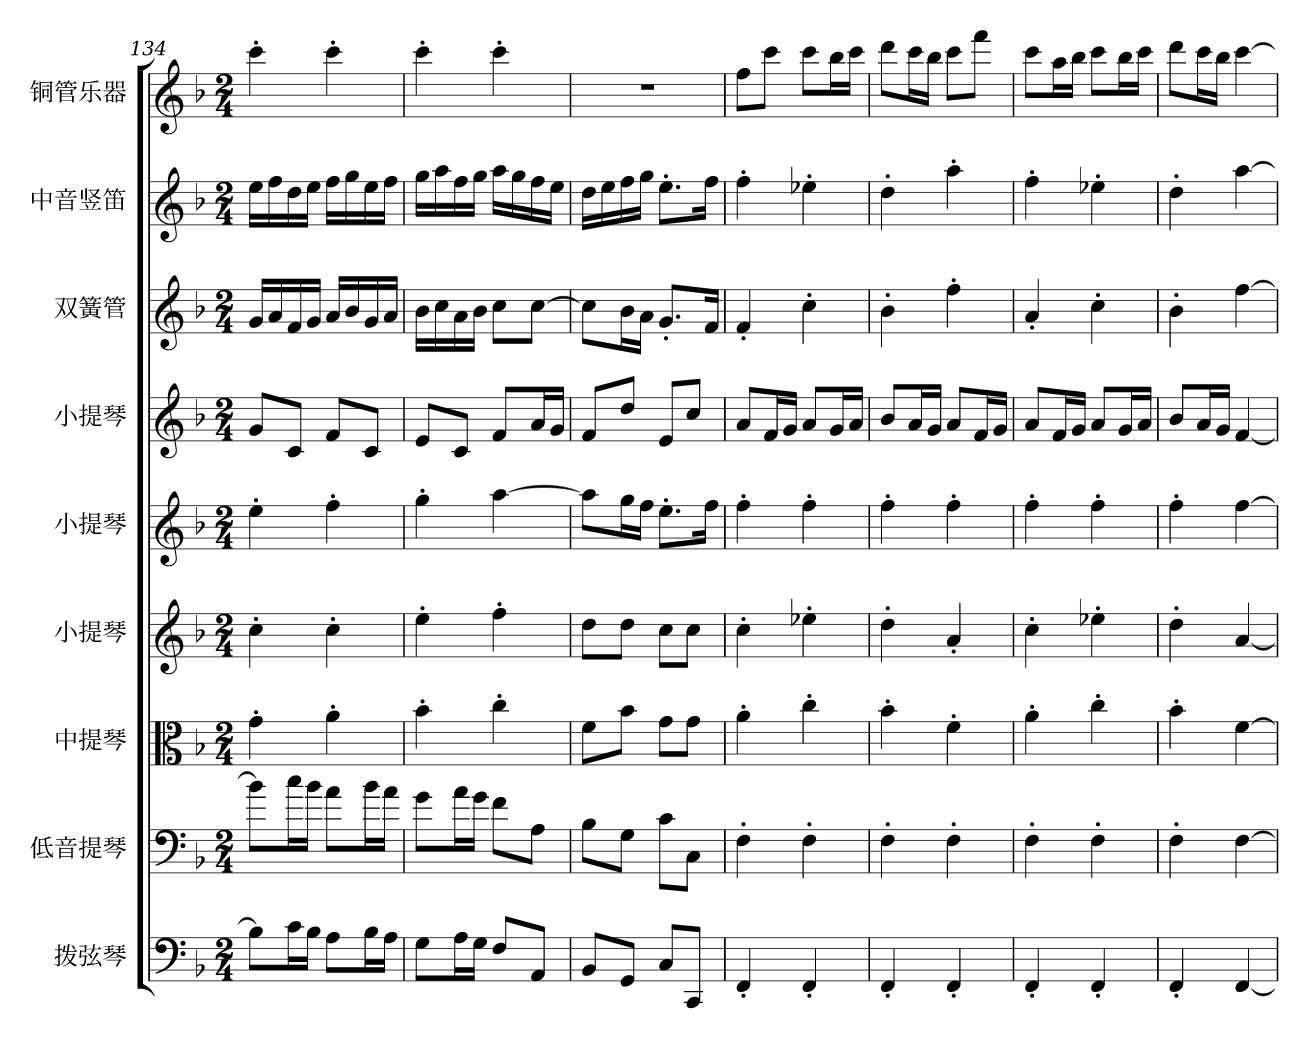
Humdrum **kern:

**kern	**kern	**kern	**kern	**kern	**kern	**kern	**kern	**kern
*part9	*part8	*part7	*part6	*part5	*part4	*part3	*part2	*part1
*staff9	*staff8	*staff7	*staff6	*staff5	*staff4	*staff3	*staff2	*staff1
*I"拨弦琴	*I"低音提琴	*I"中提琴	*I"小提琴	*I"小提琴	*I"小提琴	*I"双簧管	*I"中音竖笛	*I"铜管乐器
!!LO:PB:g=z
*clefF4	*clefF4	*clefC3	*clefG2	*clefG2	*clefG2	*clefG2	*clefG2	*clefG2
*	*ITrd7c12	*	*	*	*	*	*	*
*k[b-]	*k[b-]	*k[b-]	*k[b-]	*k[b-]	*k[b-]	*k[b-]	*k[b-]	*k[b-]
*M2/4	*M2/4	*M2/4	*M2/4	*M2/4	*M2/4	*M2/4	*M2/4	*M2/4
=134	=134	=134	=134	=134	=134	=134	=134	=134
8B-\L]	8B-\L]	4g'\	4cc'\	4ee'\	8g/L	16g/LL	16ee\LL	4ccc'\
.	.	.	.	.	.	16a/	16ff\	.
16c\L	16c\L	.	.	.	8c/J	16f/	16dd\	.
16B-\JJ	16B-\JJ	.	.	.	.	16g/JJ	16ee\JJ	.
8A\L	8A\L	4a'\	4cc'\	4ff'\	8f/L	16a/LL	16ff\LL	4ccc'\
.	.	.	.	.	.	16b-/	16gg\	.
16B-\L	16B-\L	.	.	.	8c/J	16g/	16ee\	.
16A\JJ	16A\JJ	.	.	.	.	16a/JJ	16ff\JJ	.
=135	=135	=135	=135	=135	=135	=135	=135	=135
8G\L	8G\L	4b-'\	4ee'\	4gg'\	8e/L	16b-\LL	16gg\LL	4ccc'\
.	.	.	.	.	.	16cc\	16aa\	.
16A\L	16A\L	.	.	.	8c/J	16a\	16ff\	.
16G\JJ	16G\JJ	.	.	.	.	16b-\JJ	16gg\JJ	.
8F/L	8F\L	4cc'\	4ff'\	[4aa\	8f/L	8cc\L	16aa\LL	4ccc'\
.	.	.	.	.	.	.	16gg\	.
8AA/J	8AA\J	.	.	.	16a/L	[8cc\J	16ff\	.
.	.	.	.	.	16g/JJ	.	16ee\JJ	.
=136	=136	=136	=136	=136	=136	=136	=136	=136
8BB-/L	8BB-\L	8f\L	8dd\L	8aa\L]	8f/L	8cc\L]	16dd\LL	2r
.	.	.	.	.	.	.	16ee\	.
8GG/J	8GG\J	8b-\J	8dd\J	16gg\L	8dd/J	16b-\L	16ff\	.
.	.	.	.	16ff\JJ	.	16a\JJ	16gg\JJ	.
8C/L	8C\L	8g\L	8cc\L	8.ee'\L	8e/L	8.g'/L	8.ee'\L	.
8CC/J	8CC\J	8g\J	8cc\J	.	8cc/J	.	.	.
.	.	.	.	16ff\Jk	.	16f/Jk	16ff\Jk	.
=137	=137	=137	=137	=137	=137	=137	=137	=137
4FF'/	4FF'\	4a'\	4cc'\	4ff'\	8a/L	4f'/	4ff'\	8ff\L
.	.	.	.	.	16f/L	.	.	8ccc\J
.	.	.	.	.	16g/JJ	.	.	.
4FF'/	4FF'\	4cc'\	4ee-X'\	4ff'\	8a/L	4cc'\	4ee-X'\	8ccc\L
.	.	.	.	.	16g/L	.	.	16bb-\L
.	.	.	.	.	16a/JJ	.	.	16ccc\JJ
=138	=138	=138	=138	=138	=138	=138	=138	=138
4FF'/	4FF'\	4b-'\	4dd'\	4ff'\	8b-/L	4b-'\	4dd'\	8ddd\L
.	.	.	.	.	16a/L	.	.	16ccc\L
.	.	.	.	.	16g/JJ	.	.	16bb-\JJ
4FF'/	4FF'\	4f'\	4a'/	4ff'\	8a/L	4ff'\	4aa'\	8ccc\L
.	.	.	.	.	16f/L	.	.	8fff\J
.	.	.	.	.	16g/JJ	.	.	.
!!LO:PB:g=z
=139	=139	=139	=139	=139	=139	=139	=139	=139
4FF'/	4FF'\	4a'\	4cc'\	4ff'\	8a/L	4a'/	4ff'\	8ccc\L
.	.	.	.	.	16f/L	.	.	16aa\L
.	.	.	.	.	16g/JJ	.	.	16bb-\JJ
4FF'/	4FF'\	4cc'\	4ee-X'\	4ff'\	8a/L	4cc'\	4ee-X'\	8ccc\L
.	.	.	.	.	16g/L	.	.	16bb-\L
.	.	.	.	.	16a/JJ	.	.	16ccc\JJ
=140	=140	=140	=140	=140	=140	=140	=140	=140
4FF'/	4FF'\	4b-'\	4dd'\	4ff'\	8b-/L	4b-'\	4dd'\	8ddd\L
.	.	.	.	.	16a/L	.	.	16ccc\L
.	.	.	.	.	16g/JJ	.	.	16bb-\JJ
[4FF/	[4FF\	[4f\	[4a/	[4ff\	[4f/	[4ff\	[4aa\	[4ccc\
=	=	=	=	=	=	=	=	=
*-	*-	*-	*-	*-	*-	*-	*-	*-
